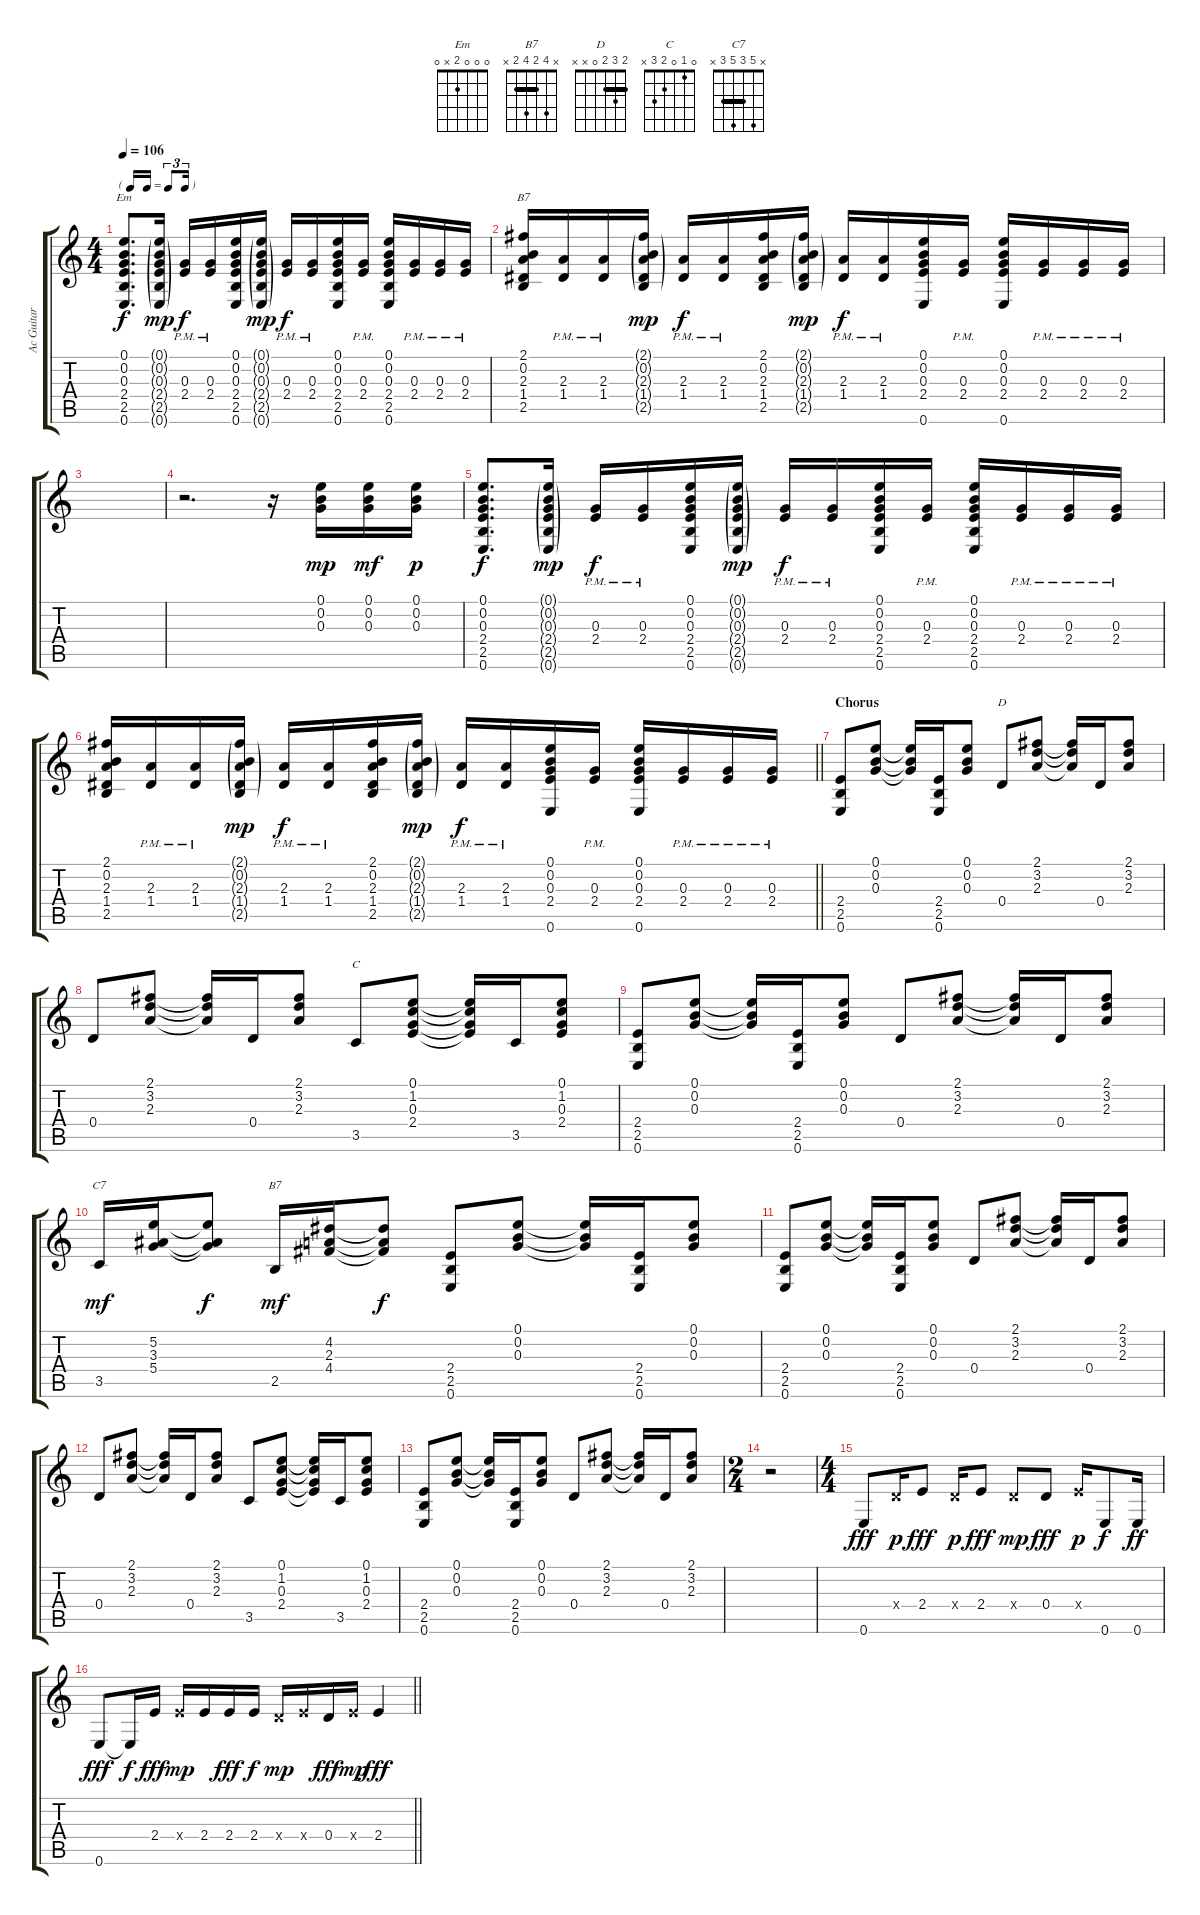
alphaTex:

\track ("Ac Guitar (Amp)" "Ac Guitar ") {instrument electricguitarclean}
\staff {score tabs}
\tuning (E4 B3 G3 D3 A2 E2) {hide}
\chord ("Em" 0 0 0 2 x 0)
\chord ("B7" 2 0 2 1 2 x)
\chord ("D" 2 3 2 0 x x) {barre 2}
\chord ("C" 0 1 0 2 3 x)
\chord ("C7" x 5 3 5 3 x) {barre 3}
\chord ("B7" x 4 2 4 2 x) {barre 2}
\ts (4 4)
\tf triplet16th
\tempo 106
\clef g2
\ks c
(0.1 0.2 0.3 2.4 2.5 0.6).8{d ch "Em" dy f} (0.1{g} 0.2{g} 0.3{g} 2.4{g} 2.5{g} 0.6{g}).16{dy mp} (0.3{pm} 2.4{pm}).16{dy f} (0.3{pm} 2.4{pm}).16 (0.1 0.2 0.3 2.4 2.5 0.6).16 (0.1{g} 0.2{g} 0.3{g} 2.4{g} 2.5{g} 0.6{g}).16{dy mp} (0.3{pm} 2.4{pm}).16{dy f} (0.3{pm} 2.4{pm}).16 (0.1 0.2 0.3 2.4 2.5 0.6).16 (0.3{pm} 2.4{pm}).16 (0.1 0.2 0.3 2.4 2.5 0.6).16 (0.3{pm} 2.4{pm}).16 (0.3{pm} 2.4{pm}).16 (0.3{pm} 2.4{pm}).16 |
(2.1 0.2 2.3 1.4 2.5).16{ch "B7"} (2.3{pm} 1.4{pm}).16 (2.3{pm} 1.4{pm}).16 (2.1{g} 0.2{g} 2.3{g} 1.4{g} 2.5{g}).16{dy mp} (2.3{pm} 1.4{pm}).16{dy f} (2.3{pm} 1.4{pm}).16 (2.1 0.2 2.3 1.4 2.5).16 (2.1{g} 0.2{g} 2.3{g} 1.4{g} 2.5{g}).16{dy mp} (2.3{pm} 1.4{pm}).16{dy f} (2.3{pm} 1.4{pm}).16 (0.1 0.2 0.3 2.4 0.6).16 (0.3{pm} 2.4{pm}).16 (0.1 0.2 0.3 2.4 0.6).16 (0.3{pm} 2.4{pm}).16 (0.3{pm} 2.4{pm}).16 (0.3{pm} 2.4{pm}).16 |
|
r.2{d} r.16 (0.1 0.2 0.3).16{dy mp} (0.1 0.2 0.3).16{dy mf} (0.1 0.2 0.3).16{dy p} |
(0.1 0.2 0.3 2.4 2.5 0.6).8{d dy f} (0.1{g} 0.2{g} 0.3{g} 2.4{g} 2.5{g} 0.6{g}).16{dy mp} (0.3{pm} 2.4{pm}).16{dy f} (0.3{pm} 2.4{pm}).16 (0.1 0.2 0.3 2.4 2.5 0.6).16 (0.1{g} 0.2{g} 0.3{g} 2.4{g} 2.5{g} 0.6{g}).16{dy mp} (0.3{pm} 2.4{pm}).16{dy f} (0.3{pm} 2.4{pm}).16 (0.1 0.2 0.3 2.4 2.5 0.6).16 (0.3{pm} 2.4{pm}).16 (0.1 0.2 0.3 2.4 2.5 0.6).16 (0.3{pm} 2.4{pm}).16 (0.3{pm} 2.4{pm}).16 (0.3{pm} 2.4{pm}).16 |
\barLineRight lightlight
(2.1 0.2 2.3 1.4 2.5).16 (2.3{pm} 1.4{pm}).16 (2.3{pm} 1.4{pm}).16 (2.1{g} 0.2{g} 2.3{g} 1.4{g} 2.5{g}).16{dy mp} (2.3{pm} 1.4{pm}).16{dy f} (2.3{pm} 1.4{pm}).16 (2.1 0.2 2.3 1.4 2.5).16 (2.1{g} 0.2{g} 2.3{g} 1.4{g} 2.5{g}).16{dy mp} (2.3{pm} 1.4{pm}).16{dy f} (2.3{pm} 1.4{pm}).16 (0.1 0.2 0.3 2.4 0.6).16 (0.3{pm} 2.4{pm}).16 (0.1 0.2 0.3 2.4 0.6).16 (0.3{pm} 2.4{pm}).16 (0.3{pm} 2.4{pm}).16 (0.3{pm} 2.4{pm}).16 |
\section ("" "Chorus")
(2.4 2.5 0.6).8 (0.1 0.2 0.3).8 (0.1{t} 0.2{t} 0.3{t}).16 (2.4 2.5 0.6).16 (0.1 0.2 0.3).8 0.4.8{ch "D"} (2.1 3.2 2.3).8 (2.1{t} 3.2{t} 2.3{t}).16 0.4.16 (2.1 3.2 2.3).8 |
0.4.8 (2.1 3.2 2.3).8 (2.1{t} 3.2{t} 2.3{t}).16 0.4.16 (2.1 3.2 2.3).8 3.5.8{ch "C"} (0.1 1.2 0.3 2.4).8 (0.1{t} 1.2{t} 0.3{t} 2.4{t}).16 3.5.16 (0.1 1.2 0.3 2.4).8 |
(2.4 2.5 0.6).8 (0.1 0.2 0.3).8 (0.1{t} 0.2{t} 0.3{t}).16 (2.4 2.5 0.6).16 (0.1 0.2 0.3).8 0.4.8 (2.1 3.2 2.3).8 (2.1{t} 3.2{t} 2.3{t}).16 0.4.16 (2.1 3.2 2.3).8 |
3.5.16{ch "C7" dy mf} (5.2 3.3 5.4).16 (5.2{t} 3.3{t} 5.4{t}).8{dy f} 2.5.16{ch "B7" dy mf} (4.2 2.3 4.4).16 (4.2{t} 2.3{t} 4.4{t}).8{dy f} (2.4 2.5 0.6).8 (0.1 0.2 0.3).8 (0.1{t} 0.2{t} 0.3{t}).16 (2.4 2.5 0.6).16 (0.1 0.2 0.3).8 |
(2.4 2.5 0.6).8 (0.1 0.2 0.3).8 (0.1{t} 0.2{t} 0.3{t}).16 (2.4 2.5 0.6).16 (0.1 0.2 0.3).8 0.4.8 (2.1 3.2 2.3).8 (2.1{t} 3.2{t} 2.3{t}).16 0.4.16 (2.1 3.2 2.3).8 |
0.4.8 (2.1 3.2 2.3).8 (2.1{t} 3.2{t} 2.3{t}).16 0.4.16 (2.1 3.2 2.3).8 3.5.8 (0.1 1.2 0.3 2.4).8 (0.1{t} 1.2{t} 0.3{t} 2.4{t}).16 3.5.16 (0.1 1.2 0.3 2.4).8 |
(2.4 2.5 0.6).8 (0.1 0.2 0.3).8 (0.1{t} 0.2{t} 0.3{t}).16 (2.4 2.5 0.6).16 (0.1 0.2 0.3).8 0.4.8 (2.1 3.2 2.3).8 (2.1{t} 3.2{t} 2.3{t}).16 0.4.16 (2.1 3.2 2.3).8 |
\ts (2 4)
r.2 |
\ts (4 4)
0.6.8{dy fff} 0.4{x}.16{dy p} 2.4.8{dy fff} 0.4{x}.16{dy p} 2.4.8{dy fff} 0.4{x}.8{dy mp} 0.4.8{dy fff} 2.4{x}.16{dy p} 0.6.8{dy f} 0.6.16{dy ff} |
\barLineRight lightlight
0.6.8{dy fff} 0.6{t}.16{dy f} 2.4.16{dy fff} 2.4{x}.16{dy mp} 2.4.16 2.4.16{dy fff} 2.4.16{dy f} 0.4{x}.16{dy mp} 2.4{x}.16 0.4.16{dy fff} 2.4{x}.16{dy mp} 2.4.4{dy fff}
